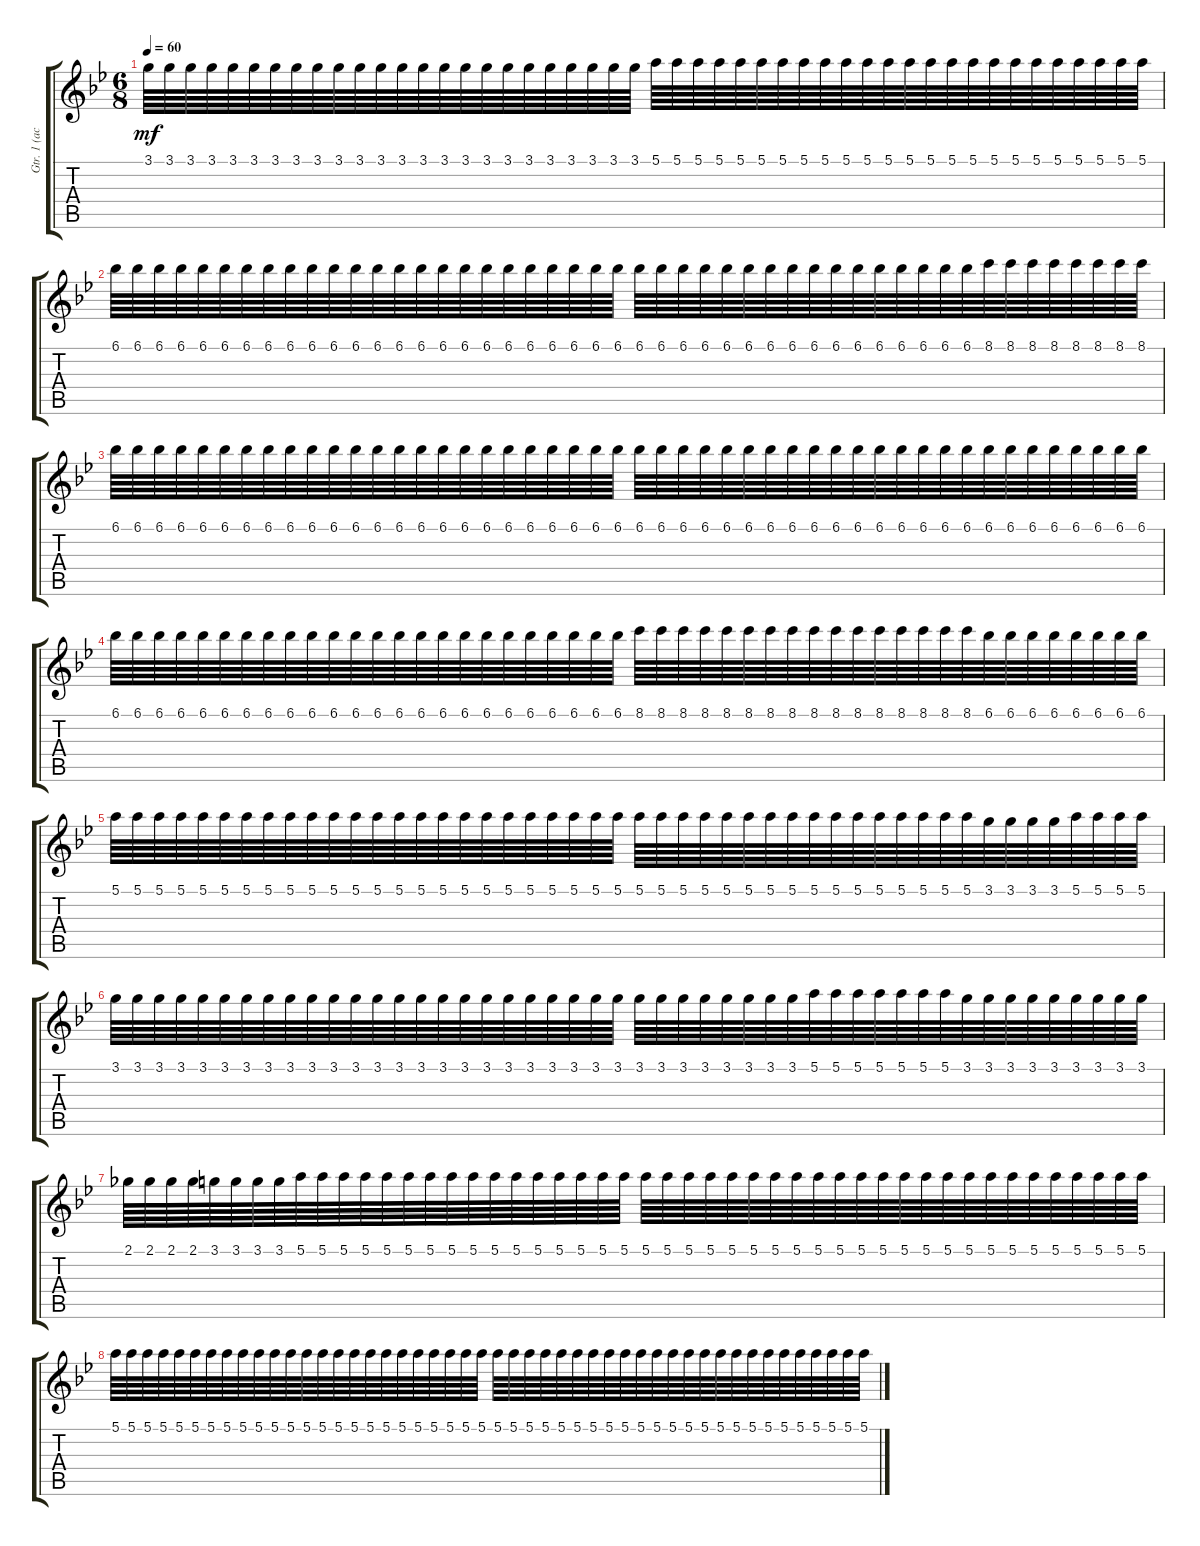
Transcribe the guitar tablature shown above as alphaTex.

\track ("Gtr. 1 (acous.)" "Gtr. 1 (ac") {instrument acousticguitarnylon}
\staff {score tabs}
\tuning (E4 B3 G3 D3 A2 E2) {hide}
\ts (6 8)
\tempo 60
\clef g2
\ks bb
3.1.64{dy mf} 3.1.64 3.1.64 3.1.64 3.1.64 3.1.64 3.1.64 3.1.64 3.1.64 3.1.64 3.1.64 3.1.64 3.1.64 3.1.64 3.1.64 3.1.64 3.1.64 3.1.64 3.1.64 3.1.64 3.1.64 3.1.64 3.1.64 3.1.64 5.1.64 5.1.64 5.1.64 5.1.64 5.1.64 5.1.64 5.1.64 5.1.64 5.1.64 5.1.64 5.1.64 5.1.64 5.1.64 5.1.64 5.1.64 5.1.64 5.1.64 5.1.64 5.1.64 5.1.64 5.1.64 5.1.64 5.1.64 5.1.64 |
6.1.64 6.1.64 6.1.64 6.1.64 6.1.64 6.1.64 6.1.64 6.1.64 6.1.64 6.1.64 6.1.64 6.1.64 6.1.64 6.1.64 6.1.64 6.1.64 6.1.64 6.1.64 6.1.64 6.1.64 6.1.64 6.1.64 6.1.64 6.1.64 6.1.64 6.1.64 6.1.64 6.1.64 6.1.64 6.1.64 6.1.64 6.1.64 6.1.64 6.1.64 6.1.64 6.1.64 6.1.64 6.1.64 6.1.64 6.1.64 8.1.64 8.1.64 8.1.64 8.1.64 8.1.64 8.1.64 8.1.64 8.1.64 |
6.1.64 6.1.64 6.1.64 6.1.64 6.1.64 6.1.64 6.1.64 6.1.64 6.1.64 6.1.64 6.1.64 6.1.64 6.1.64 6.1.64 6.1.64 6.1.64 6.1.64 6.1.64 6.1.64 6.1.64 6.1.64 6.1.64 6.1.64 6.1.64 6.1.64 6.1.64 6.1.64 6.1.64 6.1.64 6.1.64 6.1.64 6.1.64 6.1.64 6.1.64 6.1.64 6.1.64 6.1.64 6.1.64 6.1.64 6.1.64 6.1.64 6.1.64 6.1.64 6.1.64 6.1.64 6.1.64 6.1.64 6.1.64 |
6.1.64 6.1.64 6.1.64 6.1.64 6.1.64 6.1.64 6.1.64 6.1.64 6.1.64 6.1.64 6.1.64 6.1.64 6.1.64 6.1.64 6.1.64 6.1.64 6.1.64 6.1.64 6.1.64 6.1.64 6.1.64 6.1.64 6.1.64 6.1.64 8.1.64 8.1.64 8.1.64 8.1.64 8.1.64 8.1.64 8.1.64 8.1.64 8.1.64 8.1.64 8.1.64 8.1.64 8.1.64 8.1.64 8.1.64 8.1.64 6.1.64 6.1.64 6.1.64 6.1.64 6.1.64 6.1.64 6.1.64 6.1.64 |
5.1.64 5.1.64 5.1.64 5.1.64 5.1.64 5.1.64 5.1.64 5.1.64 5.1.64 5.1.64 5.1.64 5.1.64 5.1.64 5.1.64 5.1.64 5.1.64 5.1.64 5.1.64 5.1.64 5.1.64 5.1.64 5.1.64 5.1.64 5.1.64 5.1.64 5.1.64 5.1.64 5.1.64 5.1.64 5.1.64 5.1.64 5.1.64 5.1.64 5.1.64 5.1.64 5.1.64 5.1.64 5.1.64 5.1.64 5.1.64 3.1.64 3.1.64 3.1.64 3.1.64 5.1.64 5.1.64 5.1.64 5.1.64 |
3.1.64 3.1.64 3.1.64 3.1.64 3.1.64 3.1.64 3.1.64 3.1.64 3.1.64 3.1.64 3.1.64 3.1.64 3.1.64 3.1.64 3.1.64 3.1.64 3.1.64 3.1.64 3.1.64 3.1.64 3.1.64 3.1.64 3.1.64 3.1.64 3.1.64 3.1.64 3.1.64 3.1.64 3.1.64 3.1.64 3.1.64 3.1.64 5.1.64 5.1.64 5.1.64 5.1.64 5.1.64 5.1.64 5.1.64 3.1.64 3.1.64 3.1.64 3.1.64 3.1.64 3.1.64 3.1.64 3.1.64 3.1.64 |
2.1.64 2.1.64 2.1.64 2.1.64 3.1.64 3.1.64 3.1.64 3.1.64 5.1.64 5.1.64 5.1.64 5.1.64 5.1.64 5.1.64 5.1.64 5.1.64 5.1.64 5.1.64 5.1.64 5.1.64 5.1.64 5.1.64 5.1.64 5.1.64 5.1.64 5.1.64 5.1.64 5.1.64 5.1.64 5.1.64 5.1.64 5.1.64 5.1.64 5.1.64 5.1.64 5.1.64 5.1.64 5.1.64 5.1.64 5.1.64 5.1.64 5.1.64 5.1.64 5.1.64 5.1.64 5.1.64 5.1.64 5.1.64 |
5.1.64 5.1.64 5.1.64 5.1.64 5.1.64 5.1.64 5.1.64 5.1.64 5.1.64 5.1.64 5.1.64 5.1.64 5.1.64 5.1.64 5.1.64 5.1.64 5.1.64 5.1.64 5.1.64 5.1.64 5.1.64 5.1.64 5.1.64 5.1.64 5.1.64 5.1.64 5.1.64 5.1.64 5.1.64 5.1.64 5.1.64 5.1.64 5.1.64 5.1.64 5.1.64 5.1.64 5.1.64 5.1.64 5.1.64 5.1.64 5.1.64 5.1.64 5.1.64 5.1.64 5.1.64 5.1.64 5.1.64 5.1.64
